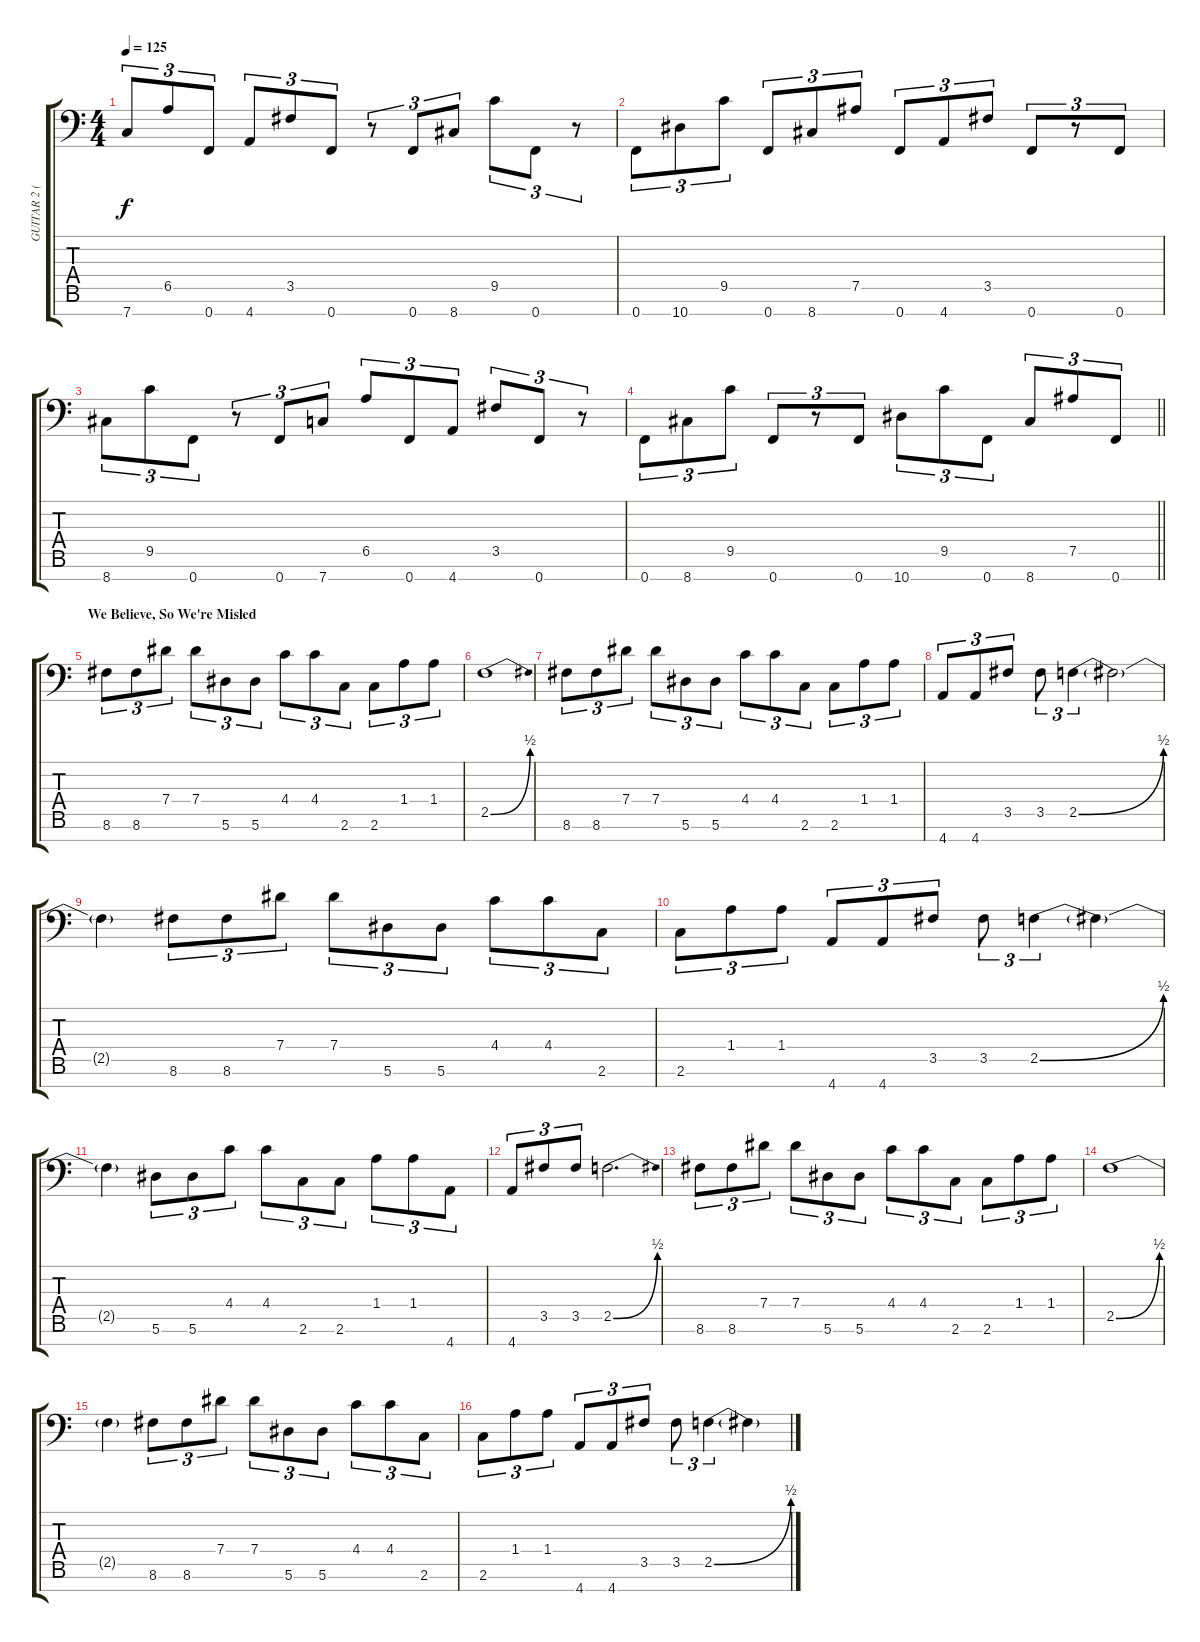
\track ("GUITAR 2 (Marten Hagstrom)" "GUITAR 2 (") {instrument distortionguitar}
\staff {score tabs}
\tuning (Bb3 F3 Db3 Ab2 Eb2 Bb1 F1) {hide}
\ts (4 4)
\tempo 125
\clef f4
\ks c
7.7.8{tu (3 2) dy f} 6.5.8{tu (3 2)} 0.7.8{tu (3 2)} 4.7.8{tu (3 2)} 3.5.8{tu (3 2)} 0.7.8{tu (3 2)} r.8{tu (3 2)} 0.7.8{tu (3 2)} 8.7.8{tu (3 2)} 9.5.8{tu (3 2)} 0.7.8{tu (3 2)} r.8{tu (3 2)} |
0.7.8{tu (3 2)} 10.7.8{tu (3 2)} 9.5.8{tu (3 2)} 0.7.8{tu (3 2)} 8.7.8{tu (3 2)} 7.5.8{tu (3 2)} 0.7.8{tu (3 2)} 4.7.8{tu (3 2)} 3.5.8{tu (3 2)} 0.7.8{tu (3 2)} r.8{tu (3 2)} 0.7.8{tu (3 2)} |
8.7.8{tu (3 2)} 9.5.8{tu (3 2)} 0.7.8{tu (3 2)} r.8{tu (3 2)} 0.7.8{tu (3 2)} 7.7.8{tu (3 2)} 6.5.8{tu (3 2)} 0.7.8{tu (3 2)} 4.7.8{tu (3 2)} 3.5.8{tu (3 2)} 0.7.8{tu (3 2)} r.8{tu (3 2)} |
\barLineRight lightlight
0.7.8{tu (3 2)} 8.7.8{tu (3 2)} 9.5.8{tu (3 2)} 0.7.8{tu (3 2)} r.8{tu (3 2)} 0.7.8{tu (3 2)} 10.7.8{tu (3 2)} 9.5.8{tu (3 2)} 0.7.8{tu (3 2)} 8.7.8{tu (3 2)} 7.5.8{tu (3 2)} 0.7.8{tu (3 2)} |
\section ("" "We Believe, So We're Misled")
8.6.8{tu (3 2)} 8.6.8{tu (3 2)} 7.4.8{tu (3 2)} 7.4.8{tu (3 2)} 5.6.8{tu (3 2)} 5.6.8{tu (3 2)} 4.4.8{tu (3 2)} 4.4.8{tu (3 2)} 2.6.8{tu (3 2)} 2.6.8{tu (3 2)} 1.4.8{tu (3 2)} 1.4.8{tu (3 2)} |
2.5{be (bend 0 0 60 2)}.1 |
8.6.8{tu (3 2)} 8.6.8{tu (3 2)} 7.4.8{tu (3 2)} 7.4.8{tu (3 2)} 5.6.8{tu (3 2)} 5.6.8{tu (3 2)} 4.4.8{tu (3 2)} 4.4.8{tu (3 2)} 2.6.8{tu (3 2)} 2.6.8{tu (3 2)} 1.4.8{tu (3 2)} 1.4.8{tu (3 2)} |
4.7.8{tu (3 2)} 4.7.8{tu (3 2)} 3.5.8{tu (3 2)} 3.5.8{tu (3 2)} 2.5{be (bend 0 0 60 2)}.4{tu (3 2)} 2.5{t}.2 |
2.5{t}.4 8.6.8{tu (3 2)} 8.6.8{tu (3 2)} 7.4.8{tu (3 2)} 7.4.8{tu (3 2)} 5.6.8{tu (3 2)} 5.6.8{tu (3 2)} 4.4.8{tu (3 2)} 4.4.8{tu (3 2)} 2.6.8{tu (3 2)} |
2.6.8{tu (3 2)} 1.4.8{tu (3 2)} 1.4.8{tu (3 2)} 4.7.8{tu (3 2)} 4.7.8{tu (3 2)} 3.5.8{tu (3 2)} 3.5.8{tu (3 2)} 2.5{be (bend 0 0 60 2)}.4{tu (3 2)} 2.5{t}.4 |
2.5{t}.4 5.6.8{tu (3 2)} 5.6.8{tu (3 2)} 4.4.8{tu (3 2)} 4.4.8{tu (3 2)} 2.6.8{tu (3 2)} 2.6.8{tu (3 2)} 1.4.8{tu (3 2)} 1.4.8{tu (3 2)} 4.7.8{tu (3 2)} |
4.7.8{tu (3 2)} 3.5.8{tu (3 2)} 3.5.8{tu (3 2)} 2.5{be (bend 0 0 60 2)}.2{d} |
8.6.8{tu (3 2)} 8.6.8{tu (3 2)} 7.4.8{tu (3 2)} 7.4.8{tu (3 2)} 5.6.8{tu (3 2)} 5.6.8{tu (3 2)} 4.4.8{tu (3 2)} 4.4.8{tu (3 2)} 2.6.8{tu (3 2)} 2.6.8{tu (3 2)} 1.4.8{tu (3 2)} 1.4.8{tu (3 2)} |
2.5{be (bend 0 0 60 2)}.1 |
2.5{t}.4 8.6.8{tu (3 2)} 8.6.8{tu (3 2)} 7.4.8{tu (3 2)} 7.4.8{tu (3 2)} 5.6.8{tu (3 2)} 5.6.8{tu (3 2)} 4.4.8{tu (3 2)} 4.4.8{tu (3 2)} 2.6.8{tu (3 2)} |
2.6.8{tu (3 2)} 1.4.8{tu (3 2)} 1.4.8{tu (3 2)} 4.7.8{tu (3 2)} 4.7.8{tu (3 2)} 3.5.8{tu (3 2)} 3.5.8{tu (3 2)} 2.5{be (bend 0 0 60 2)}.4{tu (3 2)} 2.5{t}.4
